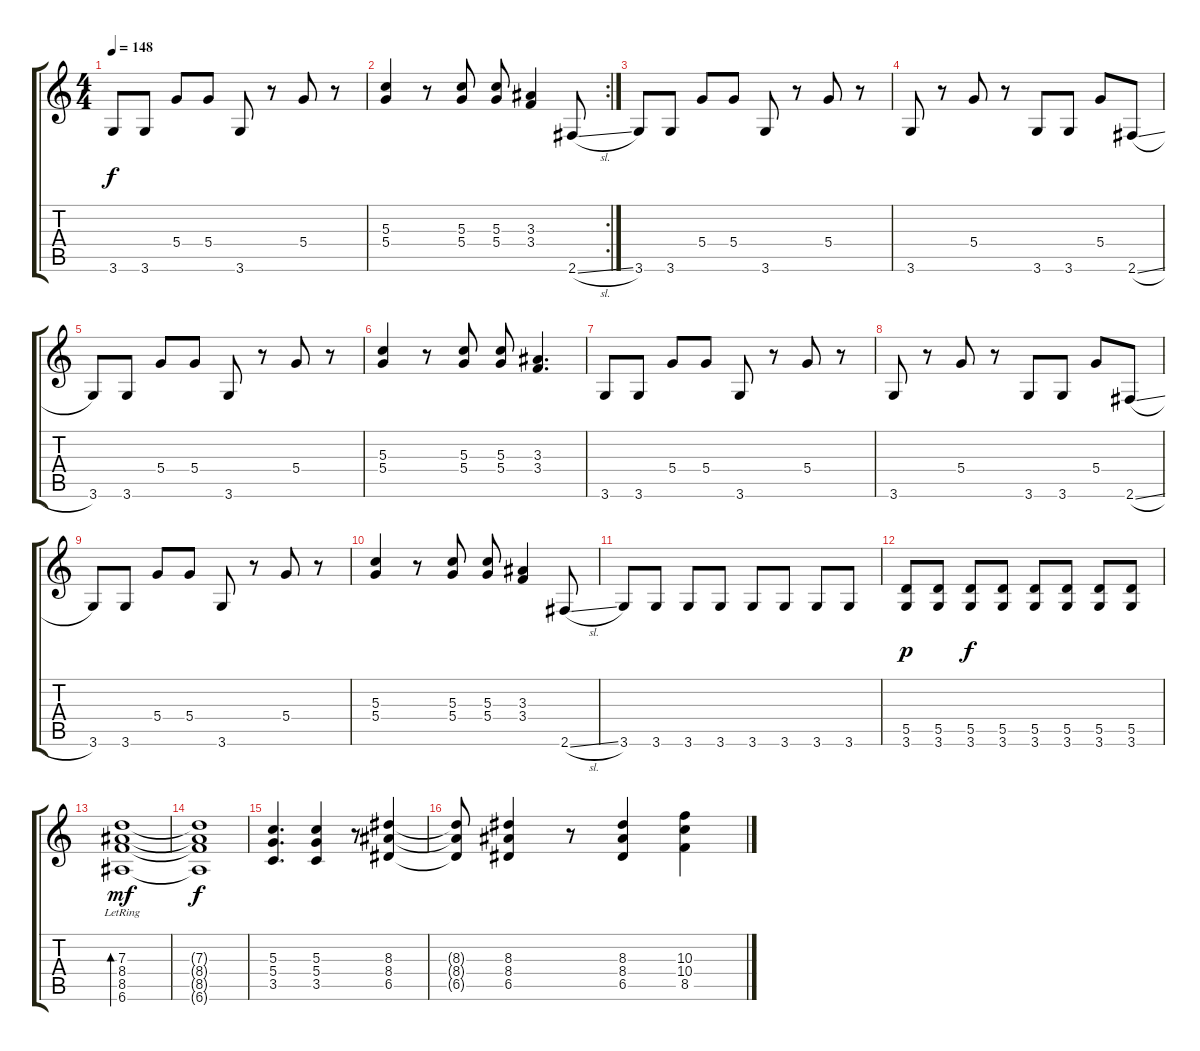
\track "" {instrument distortionguitar}
\staff {score tabs}
\tuning (E4 B3 G3 D3 A2 E2) {hide}
\ts (4 4)
\tempo 148
\clef g2
\ks c
3.6.8{dy f} 3.6.8 5.4.8 5.4.8 3.6.8 r.8 5.4.8 r.8 |
\rc 2
(5.3 5.4).4 r.8 (5.3 5.4).8 (5.3 5.4).8 (3.3 3.4).4 2.6{sl}.8 |
3.6.8 3.6.8 5.4.8 5.4.8 3.6.8 r.8 5.4.8 r.8 |
3.6.8 r.8 5.4.8 r.8 3.6.8 3.6.8 5.4.8 2.6{sl}.8 |
3.6.8 3.6.8 5.4.8 5.4.8 3.6.8 r.8 5.4.8 r.8 |
(5.3 5.4).4 r.8 (5.3 5.4).8 (5.3 5.4).8 (3.3 3.4).4{d} |
3.6.8 3.6.8 5.4.8 5.4.8 3.6.8 r.8 5.4.8 r.8 |
3.6.8 r.8 5.4.8 r.8 3.6.8 3.6.8 5.4.8 2.6{sl}.8 |
3.6.8 3.6.8 5.4.8 5.4.8 3.6.8 r.8 5.4.8 r.8 |
(5.3 5.4).4 r.8 (5.3 5.4).8 (5.3 5.4).8 (3.3 3.4).4 2.6{sl}.8 |
3.6.8 3.6.8 3.6.8 3.6.8 3.6.8 3.6.8 3.6.8 3.6.8 |
(5.5 3.6).8{dy p} (5.5 3.6).8 (5.5 3.6).8{dy f} (5.5 3.6).8 (5.5 3.6).8 (5.5 3.6).8 (5.5 3.6).8 (5.5 3.6).8 |
(7.3{lr} 8.4{lr} 8.5{lr} 6.6{lr}).1{bd 240 dy mf} |
(7.3{t} 8.4{t} 8.5{t} 6.6{t}).1{dy f} |
(5.3 5.4 3.5).4{d} (5.3 5.4 3.5).4 r.8 (8.3 8.4 6.5).4 |
(8.3{t} 8.4{t} 6.5{t}).8 (8.3 8.4 6.5).4 r.8 (8.3 8.4 6.5).4 (10.3 10.4 8.5).4
